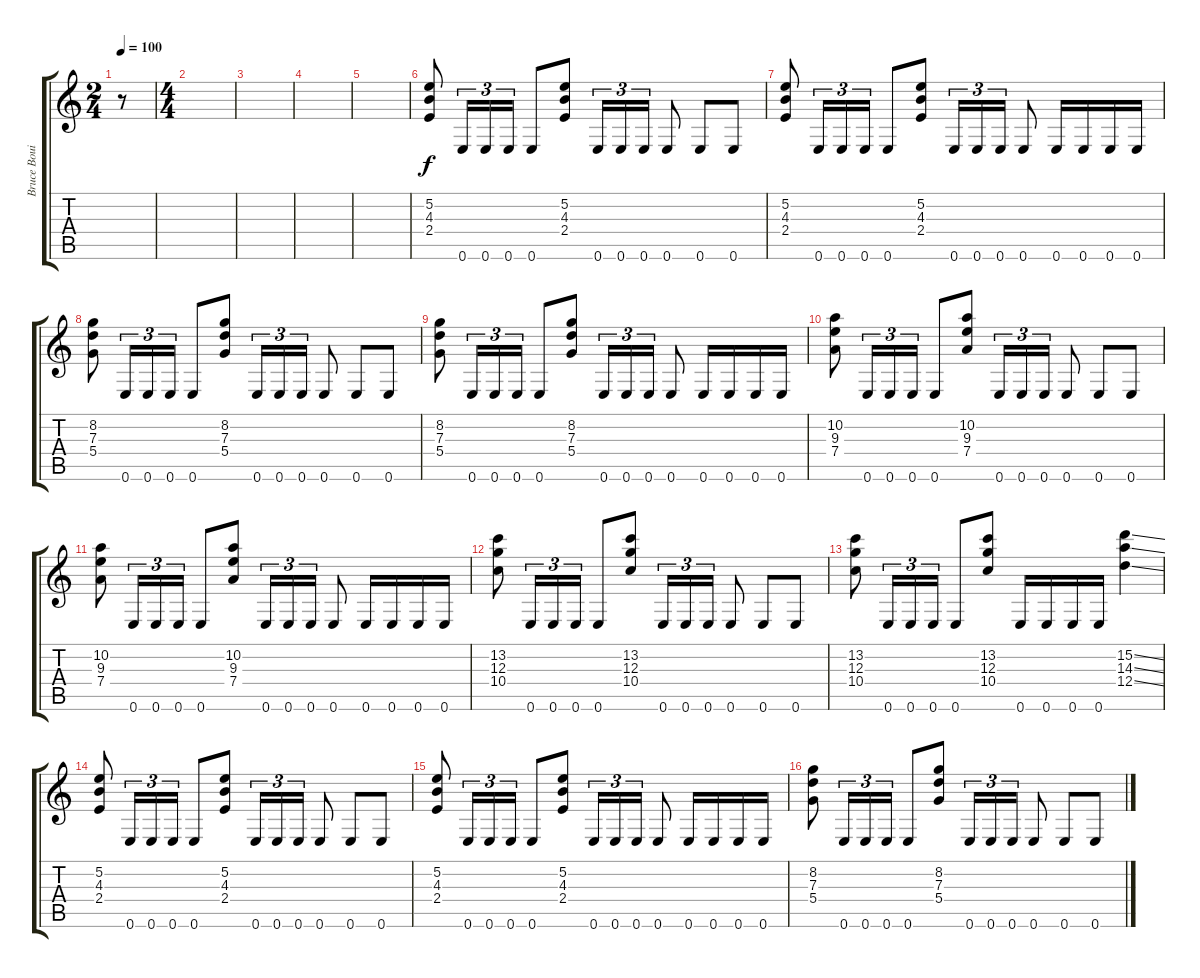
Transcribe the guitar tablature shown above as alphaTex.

\track ("Bruce Bouilliet" "Bruce Boui") {instrument distortionguitar}
\staff {score tabs}
\tuning (E4 B3 G3 D3 A2 E2) {hide}
\ts (2 4)
\tempo 100
\clef g2
\ks c
r.8{dy f} |
\ts (4 4)
|
|
|
|
(5.2 4.3 2.4).8 0.6.16{tu (3 2)} 0.6.16{tu (3 2)} 0.6.16{tu (3 2)} 0.6.8 (5.2 4.3 2.4).8 0.6.16{tu (3 2)} 0.6.16{tu (3 2)} 0.6.16{tu (3 2)} 0.6.8 0.6.8 0.6.8 |
(5.2 4.3 2.4).8 0.6.16{tu (3 2)} 0.6.16{tu (3 2)} 0.6.16{tu (3 2)} 0.6.8 (5.2 4.3 2.4).8 0.6.16{tu (3 2)} 0.6.16{tu (3 2)} 0.6.16{tu (3 2)} 0.6.8 0.6.16 0.6.16 0.6.16 0.6.16 |
(8.2 7.3 5.4).8 0.6.16{tu (3 2)} 0.6.16{tu (3 2)} 0.6.16{tu (3 2)} 0.6.8 (8.2 7.3 5.4).8 0.6.16{tu (3 2)} 0.6.16{tu (3 2)} 0.6.16{tu (3 2)} 0.6.8 0.6.8 0.6.8 |
(8.2 7.3 5.4).8 0.6.16{tu (3 2)} 0.6.16{tu (3 2)} 0.6.16{tu (3 2)} 0.6.8 (8.2 7.3 5.4).8 0.6.16{tu (3 2)} 0.6.16{tu (3 2)} 0.6.16{tu (3 2)} 0.6.8 0.6.16 0.6.16 0.6.16 0.6.16 |
(10.2 9.3 7.4).8 0.6.16{tu (3 2)} 0.6.16{tu (3 2)} 0.6.16{tu (3 2)} 0.6.8 (10.2 9.3 7.4).8 0.6.16{tu (3 2)} 0.6.16{tu (3 2)} 0.6.16{tu (3 2)} 0.6.8 0.6.8 0.6.8 |
(10.2 9.3 7.4).8 0.6.16{tu (3 2)} 0.6.16{tu (3 2)} 0.6.16{tu (3 2)} 0.6.8 (10.2 9.3 7.4).8 0.6.16{tu (3 2)} 0.6.16{tu (3 2)} 0.6.16{tu (3 2)} 0.6.8 0.6.16 0.6.16 0.6.16 0.6.16 |
(13.2 12.3 10.4).8 0.6.16{tu (3 2)} 0.6.16{tu (3 2)} 0.6.16{tu (3 2)} 0.6.8 (13.2 12.3 10.4).8 0.6.16{tu (3 2)} 0.6.16{tu (3 2)} 0.6.16{tu (3 2)} 0.6.8 0.6.8 0.6.8 |
(13.2 12.3 10.4).8 0.6.16{tu (3 2)} 0.6.16{tu (3 2)} 0.6.16{tu (3 2)} 0.6.8 (13.2 12.3 10.4).8 0.6.16 0.6.16 0.6.16 0.6.16 (15.2{ss} 14.3{ss} 12.4{ss}).4 |
(5.2 4.3 2.4).8 0.6.16{tu (3 2)} 0.6.16{tu (3 2)} 0.6.16{tu (3 2)} 0.6.8 (5.2 4.3 2.4).8 0.6.16{tu (3 2)} 0.6.16{tu (3 2)} 0.6.16{tu (3 2)} 0.6.8 0.6.8 0.6.8 |
(5.2 4.3 2.4).8 0.6.16{tu (3 2)} 0.6.16{tu (3 2)} 0.6.16{tu (3 2)} 0.6.8 (5.2 4.3 2.4).8 0.6.16{tu (3 2)} 0.6.16{tu (3 2)} 0.6.16{tu (3 2)} 0.6.8 0.6.16 0.6.16 0.6.16 0.6.16 |
(8.2 7.3 5.4).8 0.6.16{tu (3 2)} 0.6.16{tu (3 2)} 0.6.16{tu (3 2)} 0.6.8 (8.2 7.3 5.4).8 0.6.16{tu (3 2)} 0.6.16{tu (3 2)} 0.6.16{tu (3 2)} 0.6.8 0.6.8 0.6.8
